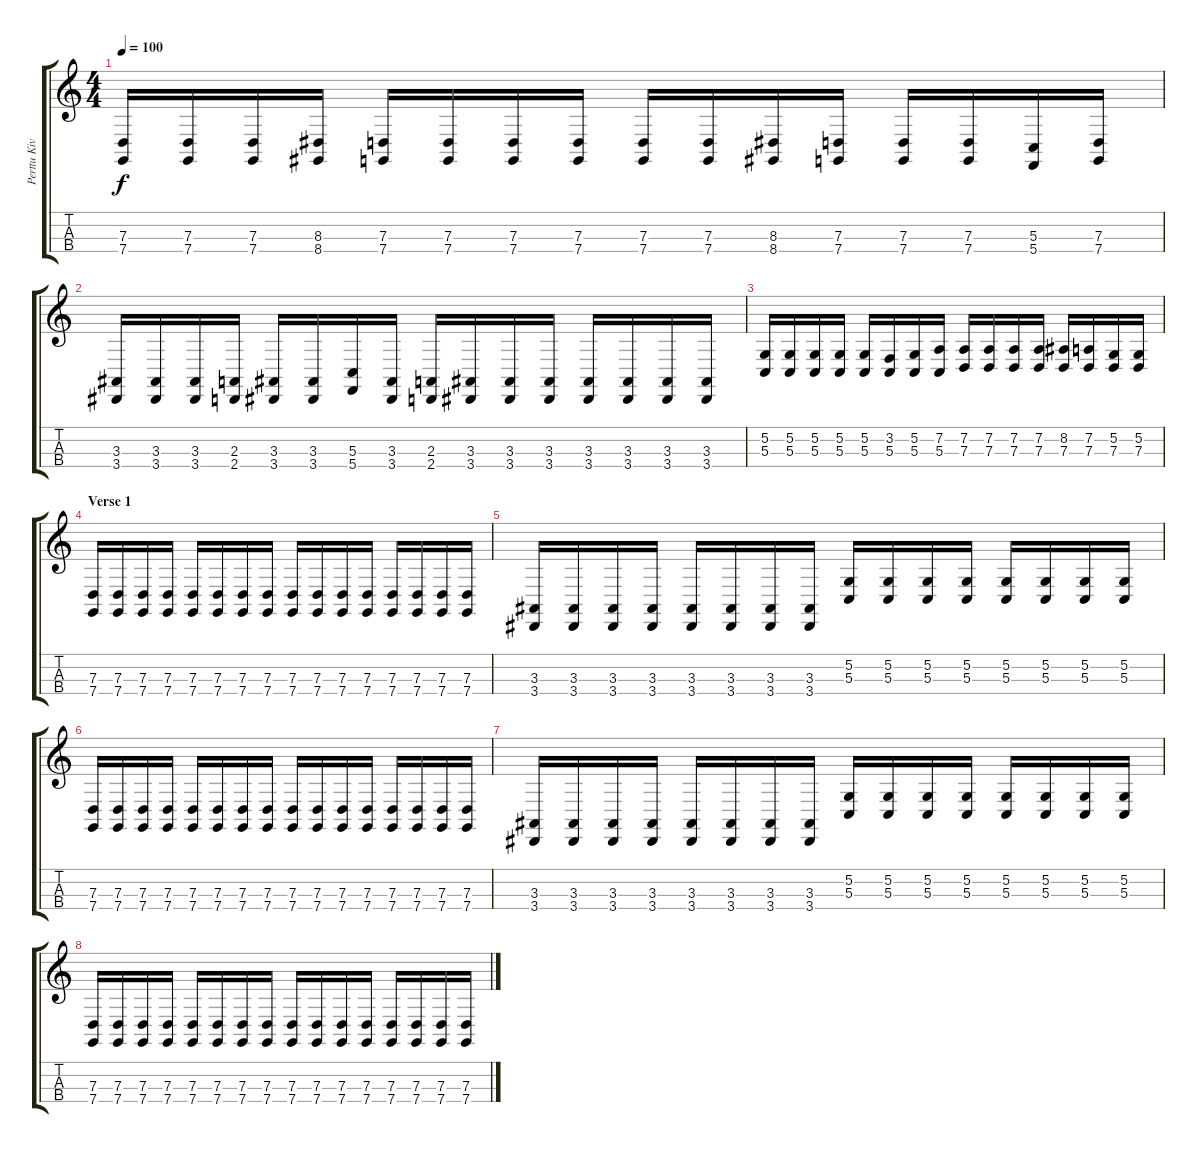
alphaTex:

\track ("Perttu Kivilaakso" "Perttu Kiv") {instrument cello}
\staff {score tabs}
\tuning (G3 D3 G2 C2) {hide}
\ts (4 4)
\tempo 100
\clef g2
\ks c
(7.3 7.4).16{dy f} (7.3 7.4).16 (7.3 7.4).16 (8.3 8.4).16 (7.3 7.4).16 (7.3 7.4).16 (7.3 7.4).16 (7.3 7.4).16 (7.3 7.4).16 (7.3 7.4).16 (8.3 8.4).16 (7.3 7.4).16 (7.3 7.4).16 (7.3 7.4).16 (5.3 5.4).16 (7.3 7.4).16 |
(3.3 3.4).16 (3.3 3.4).16 (3.3 3.4).16 (2.3 2.4).16 (3.3 3.4).16 (3.3 3.4).16 (5.3 5.4).16 (3.3 3.4).16 (2.3 2.4).16 (3.3 3.4).16 (3.3 3.4).16 (3.3 3.4).16 (3.3 3.4).16 (3.3 3.4).16 (3.3 3.4).16 (3.3 3.4).16 |
(5.2 5.3).16 (5.2 5.3).16 (5.2 5.3).16 (5.2 5.3).16 (5.2 5.3).16 (3.2 5.3).16 (5.2 5.3).16 (7.2 5.3).16 (7.2 7.3).16 (7.2 7.3).16 (7.2 7.3).16 (7.2 7.3).16 (8.2 7.3).16 (7.2 7.3).16 (5.2 7.3).16 (5.2 7.3).16 |
\section ("" "Verse 1")
(7.3 7.4).16 (7.3 7.4).16 (7.3 7.4).16 (7.3 7.4).16 (7.3 7.4).16 (7.3 7.4).16 (7.3 7.4).16 (7.3 7.4).16 (7.3 7.4).16 (7.3 7.4).16 (7.3 7.4).16 (7.3 7.4).16 (7.3 7.4).16 (7.3 7.4).16 (7.3 7.4).16 (7.3 7.4).16 |
(3.3 3.4).16 (3.3 3.4).16 (3.3 3.4).16 (3.3 3.4).16 (3.3 3.4).16 (3.3 3.4).16 (3.3 3.4).16 (3.3 3.4).16 (5.2 5.3).16 (5.2 5.3).16 (5.2 5.3).16 (5.2 5.3).16 (5.2 5.3).16 (5.2 5.3).16 (5.2 5.3).16 (5.2 5.3).16 |
(7.3 7.4).16 (7.3 7.4).16 (7.3 7.4).16 (7.3 7.4).16 (7.3 7.4).16 (7.3 7.4).16 (7.3 7.4).16 (7.3 7.4).16 (7.3 7.4).16 (7.3 7.4).16 (7.3 7.4).16 (7.3 7.4).16 (7.3 7.4).16 (7.3 7.4).16 (7.3 7.4).16 (7.3 7.4).16 |
(3.3 3.4).16 (3.3 3.4).16 (3.3 3.4).16 (3.3 3.4).16 (3.3 3.4).16 (3.3 3.4).16 (3.3 3.4).16 (3.3 3.4).16 (5.2 5.3).16 (5.2 5.3).16 (5.2 5.3).16 (5.2 5.3).16 (5.2 5.3).16 (5.2 5.3).16 (5.2 5.3).16 (5.2 5.3).16 |
(7.3 7.4).16 (7.3 7.4).16 (7.3 7.4).16 (7.3 7.4).16 (7.3 7.4).16 (7.3 7.4).16 (7.3 7.4).16 (7.3 7.4).16 (7.3 7.4).16 (7.3 7.4).16 (7.3 7.4).16 (7.3 7.4).16 (7.3 7.4).16 (7.3 7.4).16 (7.3 7.4).16 (7.3 7.4).16
